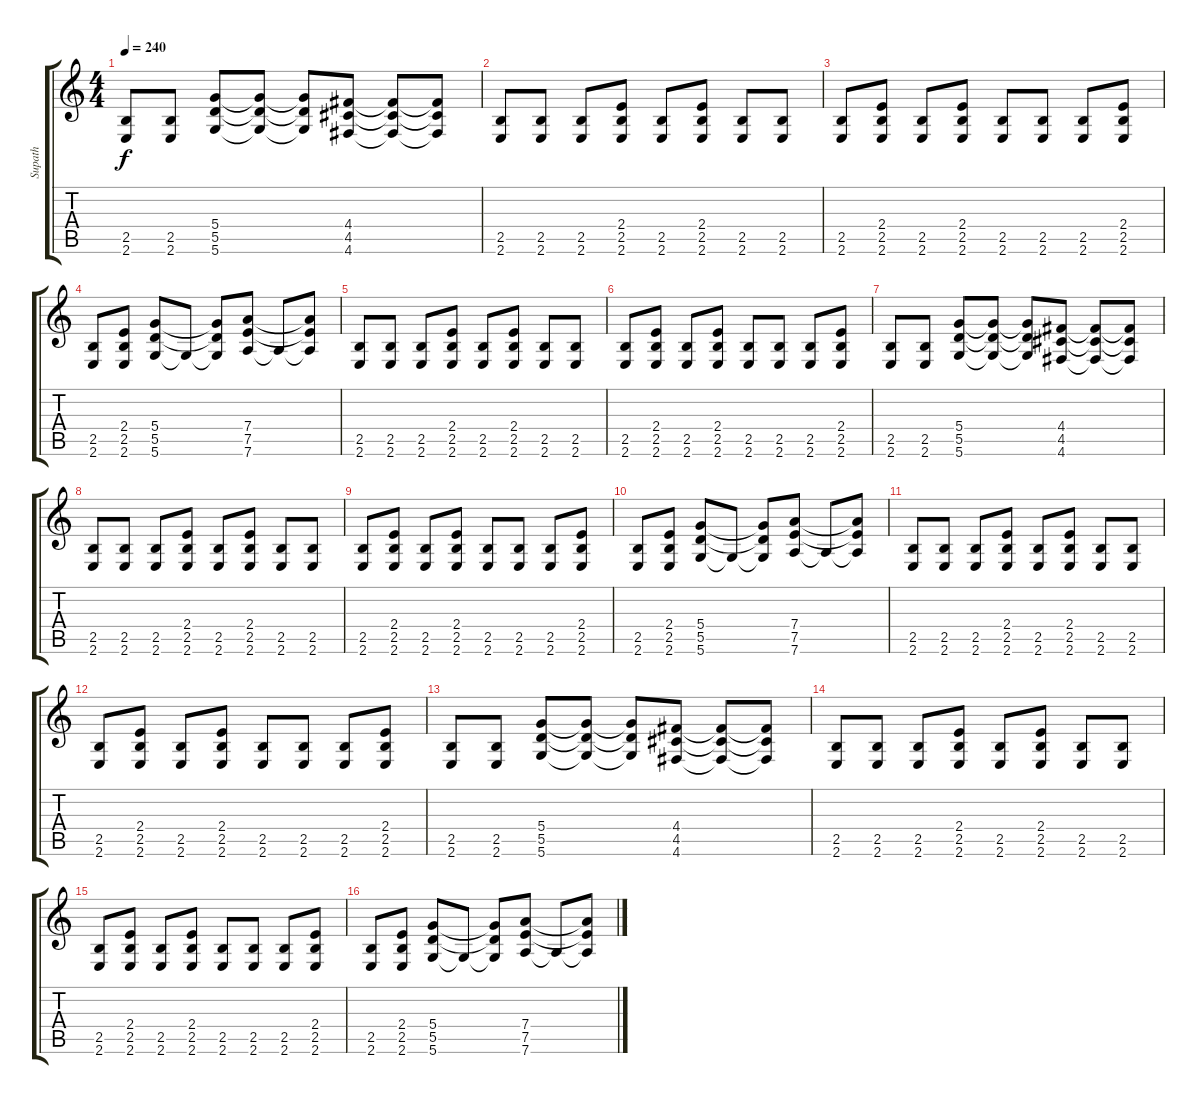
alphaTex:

\track ("Supath" "Supath") {instrument overdrivenguitar}
\staff {score tabs}
\tuning (E4 B3 G3 D3 A2 D2) {hide}
\ts (4 4)
\tempo 240
\clef g2
\ks c
(2.5 2.6).8{dy f} (2.5 2.6).8 (5.4 5.5 5.6).8 (5.4{t} 5.5{t} 5.6{t}).8 (5.4{t} 5.5{t} 5.6{t}).8 (4.4 4.5 4.6).8 (4.4{t} 4.5{t} 4.6{t}).8 (4.4{t} 4.5{t} 4.6{t}).8 |
(2.5 2.6).8 (2.5 2.6).8 (2.5 2.6).8 (2.4 2.5 2.6).8 (2.5 2.6).8 (2.4 2.5 2.6).8 (2.5 2.6).8 (2.5 2.6).8 |
(2.5 2.6).8 (2.4 2.5 2.6).8 (2.5 2.6).8 (2.4 2.5 2.6).8 (2.5 2.6).8 (2.5 2.6).8 (2.5 2.6).8 (2.4 2.5 2.6).8 |
(2.5 2.6).8 (2.4 2.5 2.6).8 (5.4 5.5 5.6).8 5.6{t}.8 (5.4{t} 5.5{t} 5.6{t}).8 (7.4 7.5 7.6).8 7.6{t}.8 (7.4{t} 7.5{t} 7.6{t}).8 |
(2.5 2.6).8 (2.5 2.6).8 (2.5 2.6).8 (2.4 2.5 2.6).8 (2.5 2.6).8 (2.4 2.5 2.6).8 (2.5 2.6).8 (2.5 2.6).8 |
(2.5 2.6).8 (2.4 2.5 2.6).8 (2.5 2.6).8 (2.4 2.5 2.6).8 (2.5 2.6).8 (2.5 2.6).8 (2.5 2.6).8 (2.4 2.5 2.6).8 |
(2.5 2.6).8 (2.5 2.6).8 (5.4 5.5 5.6).8 (5.4{t} 5.5{t} 5.6{t}).8 (5.4{t} 5.5{t} 5.6{t}).8 (4.4 4.5 4.6).8 (4.4{t} 4.5{t} 4.6{t}).8 (4.4{t} 4.5{t} 4.6{t}).8 |
(2.5 2.6).8 (2.5 2.6).8 (2.5 2.6).8 (2.4 2.5 2.6).8 (2.5 2.6).8 (2.4 2.5 2.6).8 (2.5 2.6).8 (2.5 2.6).8 |
(2.5 2.6).8 (2.4 2.5 2.6).8 (2.5 2.6).8 (2.4 2.5 2.6).8 (2.5 2.6).8 (2.5 2.6).8 (2.5 2.6).8 (2.4 2.5 2.6).8 |
(2.5 2.6).8 (2.4 2.5 2.6).8 (5.4 5.5 5.6).8 5.6{t}.8 (5.4{t} 5.5{t} 5.6{t}).8 (7.4 7.5 7.6).8 7.6{t}.8 (7.4{t} 7.5{t} 7.6{t}).8 |
(2.5 2.6).8 (2.5 2.6).8 (2.5 2.6).8 (2.4 2.5 2.6).8 (2.5 2.6).8 (2.4 2.5 2.6).8 (2.5 2.6).8 (2.5 2.6).8 |
(2.5 2.6).8 (2.4 2.5 2.6).8 (2.5 2.6).8 (2.4 2.5 2.6).8 (2.5 2.6).8 (2.5 2.6).8 (2.5 2.6).8 (2.4 2.5 2.6).8 |
(2.5 2.6).8 (2.5 2.6).8 (5.4 5.5 5.6).8 (5.4{t} 5.5{t} 5.6{t}).8 (5.4{t} 5.5{t} 5.6{t}).8 (4.4 4.5 4.6).8 (4.4{t} 4.5{t} 4.6{t}).8 (4.4{t} 4.5{t} 4.6{t}).8 |
(2.5 2.6).8 (2.5 2.6).8 (2.5 2.6).8 (2.4 2.5 2.6).8 (2.5 2.6).8 (2.4 2.5 2.6).8 (2.5 2.6).8 (2.5 2.6).8 |
(2.5 2.6).8 (2.4 2.5 2.6).8 (2.5 2.6).8 (2.4 2.5 2.6).8 (2.5 2.6).8 (2.5 2.6).8 (2.5 2.6).8 (2.4 2.5 2.6).8 |
(2.5 2.6).8 (2.4 2.5 2.6).8 (5.4 5.5 5.6).8 5.6{t}.8 (5.4{t} 5.5{t} 5.6{t}).8 (7.4 7.5 7.6).8 7.6{t}.8 (7.4{t} 7.5{t} 7.6{t}).8
